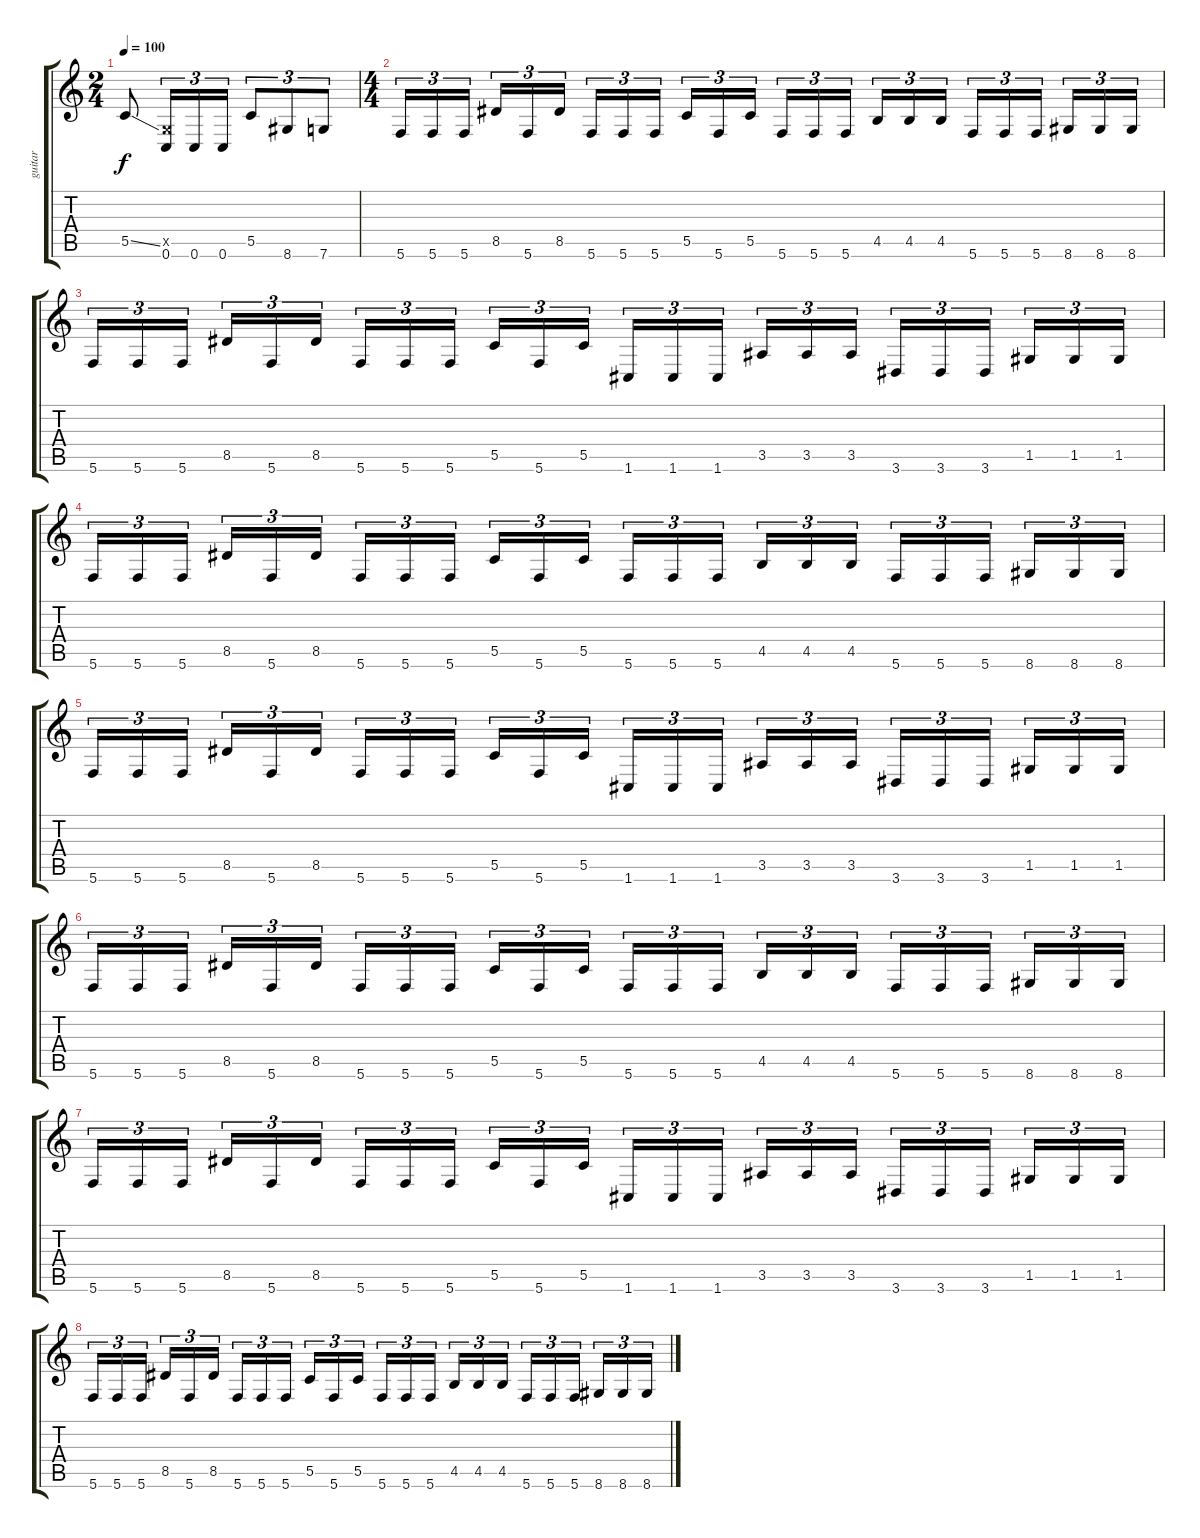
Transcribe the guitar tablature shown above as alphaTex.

\track ("guitar" "guitar") {instrument distortionguitar}
\staff {score tabs}
\tuning (D4 A3 F3 C3 G2 C2) {hide}
\ts (2 4)
\tempo 100
\clef g2
\ks c
5.5{ss}.8{dy f instrument distortionguitar} (0.5{x} 0.6).16{tu (3 2)} 0.6.16{tu (3 2)} 0.6.16{tu (3 2)} 5.5.8{tu (3 2)} 8.6.8{tu (3 2)} 7.6.8{tu (3 2)} |
\ts (4 4)
5.6.16{tu (3 2)} 5.6.16{tu (3 2)} 5.6.16{tu (3 2)} 8.5.16{tu (3 2)} 5.6.16{tu (3 2)} 8.5.16{tu (3 2)} 5.6.16{tu (3 2)} 5.6.16{tu (3 2)} 5.6.16{tu (3 2)} 5.5.16{tu (3 2)} 5.6.16{tu (3 2)} 5.5.16{tu (3 2)} 5.6.16{tu (3 2)} 5.6.16{tu (3 2)} 5.6.16{tu (3 2)} 4.5.16{tu (3 2)} 4.5.16{tu (3 2)} 4.5.16{tu (3 2)} 5.6.16{tu (3 2)} 5.6.16{tu (3 2)} 5.6.16{tu (3 2)} 8.6.16{tu (3 2)} 8.6.16{tu (3 2)} 8.6.16{tu (3 2)} |
5.6.16{tu (3 2)} 5.6.16{tu (3 2)} 5.6.16{tu (3 2)} 8.5.16{tu (3 2)} 5.6.16{tu (3 2)} 8.5.16{tu (3 2)} 5.6.16{tu (3 2)} 5.6.16{tu (3 2)} 5.6.16{tu (3 2)} 5.5.16{tu (3 2)} 5.6.16{tu (3 2)} 5.5.16{tu (3 2)} 1.6.16{tu (3 2)} 1.6.16{tu (3 2)} 1.6.16{tu (3 2)} 3.5.16{tu (3 2)} 3.5.16{tu (3 2)} 3.5.16{tu (3 2)} 3.6.16{tu (3 2)} 3.6.16{tu (3 2)} 3.6.16{tu (3 2)} 1.5.16{tu (3 2)} 1.5.16{tu (3 2)} 1.5.16{tu (3 2)} |
5.6.16{tu (3 2)} 5.6.16{tu (3 2)} 5.6.16{tu (3 2)} 8.5.16{tu (3 2)} 5.6.16{tu (3 2)} 8.5.16{tu (3 2)} 5.6.16{tu (3 2)} 5.6.16{tu (3 2)} 5.6.16{tu (3 2)} 5.5.16{tu (3 2)} 5.6.16{tu (3 2)} 5.5.16{tu (3 2)} 5.6.16{tu (3 2)} 5.6.16{tu (3 2)} 5.6.16{tu (3 2)} 4.5.16{tu (3 2)} 4.5.16{tu (3 2)} 4.5.16{tu (3 2)} 5.6.16{tu (3 2)} 5.6.16{tu (3 2)} 5.6.16{tu (3 2)} 8.6.16{tu (3 2)} 8.6.16{tu (3 2)} 8.6.16{tu (3 2)} |
5.6.16{tu (3 2)} 5.6.16{tu (3 2)} 5.6.16{tu (3 2)} 8.5.16{tu (3 2)} 5.6.16{tu (3 2)} 8.5.16{tu (3 2)} 5.6.16{tu (3 2)} 5.6.16{tu (3 2)} 5.6.16{tu (3 2)} 5.5.16{tu (3 2)} 5.6.16{tu (3 2)} 5.5.16{tu (3 2)} 1.6.16{tu (3 2)} 1.6.16{tu (3 2)} 1.6.16{tu (3 2)} 3.5.16{tu (3 2)} 3.5.16{tu (3 2)} 3.5.16{tu (3 2)} 3.6.16{tu (3 2)} 3.6.16{tu (3 2)} 3.6.16{tu (3 2)} 1.5.16{tu (3 2)} 1.5.16{tu (3 2)} 1.5.16{tu (3 2)} |
5.6.16{tu (3 2)} 5.6.16{tu (3 2)} 5.6.16{tu (3 2)} 8.5.16{tu (3 2)} 5.6.16{tu (3 2)} 8.5.16{tu (3 2)} 5.6.16{tu (3 2)} 5.6.16{tu (3 2)} 5.6.16{tu (3 2)} 5.5.16{tu (3 2)} 5.6.16{tu (3 2)} 5.5.16{tu (3 2)} 5.6.16{tu (3 2)} 5.6.16{tu (3 2)} 5.6.16{tu (3 2)} 4.5.16{tu (3 2)} 4.5.16{tu (3 2)} 4.5.16{tu (3 2)} 5.6.16{tu (3 2)} 5.6.16{tu (3 2)} 5.6.16{tu (3 2)} 8.6.16{tu (3 2)} 8.6.16{tu (3 2)} 8.6.16{tu (3 2)} |
5.6.16{tu (3 2)} 5.6.16{tu (3 2)} 5.6.16{tu (3 2)} 8.5.16{tu (3 2)} 5.6.16{tu (3 2)} 8.5.16{tu (3 2)} 5.6.16{tu (3 2)} 5.6.16{tu (3 2)} 5.6.16{tu (3 2)} 5.5.16{tu (3 2)} 5.6.16{tu (3 2)} 5.5.16{tu (3 2)} 1.6.16{tu (3 2)} 1.6.16{tu (3 2)} 1.6.16{tu (3 2)} 3.5.16{tu (3 2)} 3.5.16{tu (3 2)} 3.5.16{tu (3 2)} 3.6.16{tu (3 2)} 3.6.16{tu (3 2)} 3.6.16{tu (3 2)} 1.5.16{tu (3 2)} 1.5.16{tu (3 2)} 1.5.16{tu (3 2)} |
5.6.16{tu (3 2)} 5.6.16{tu (3 2)} 5.6.16{tu (3 2)} 8.5.16{tu (3 2)} 5.6.16{tu (3 2)} 8.5.16{tu (3 2)} 5.6.16{tu (3 2)} 5.6.16{tu (3 2)} 5.6.16{tu (3 2)} 5.5.16{tu (3 2)} 5.6.16{tu (3 2)} 5.5.16{tu (3 2)} 5.6.16{tu (3 2)} 5.6.16{tu (3 2)} 5.6.16{tu (3 2)} 4.5.16{tu (3 2)} 4.5.16{tu (3 2)} 4.5.16{tu (3 2)} 5.6.16{tu (3 2)} 5.6.16{tu (3 2)} 5.6.16{tu (3 2)} 8.6.16{tu (3 2)} 8.6.16{tu (3 2)} 8.6.16{tu (3 2)}
